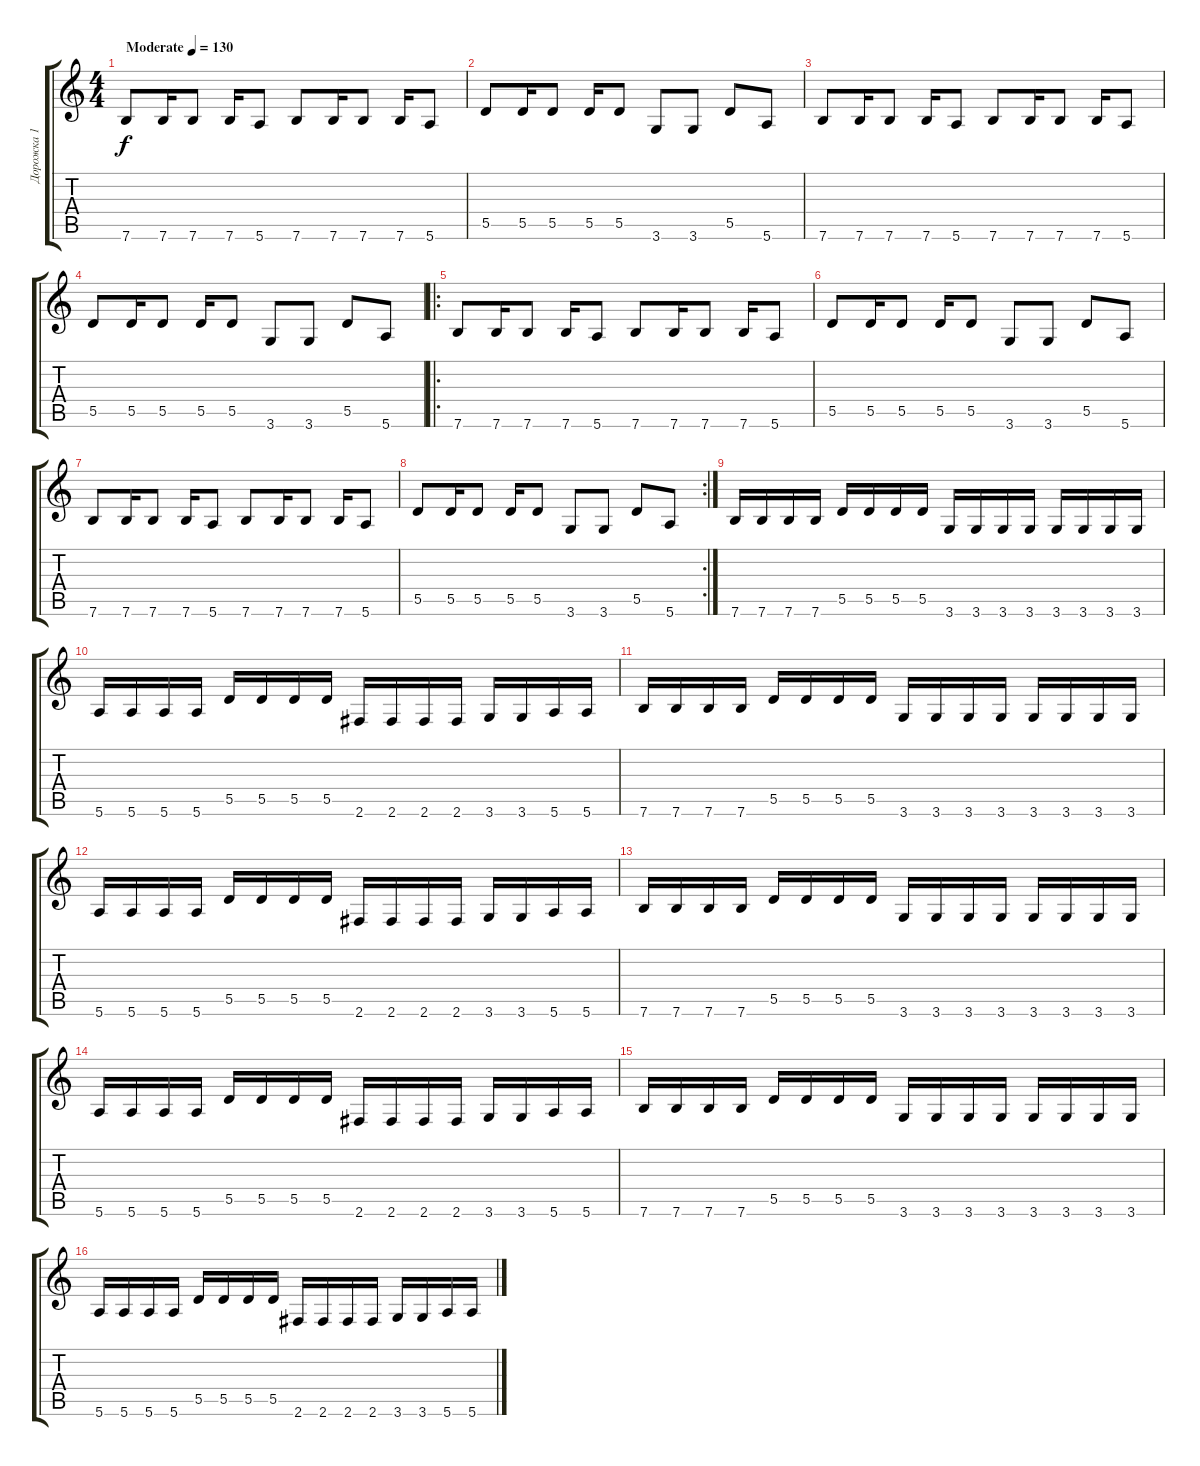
\track ("Дорожка 1" "Дорожка 1") {instrument electricbassfinger}
\staff {score tabs}
\tuning (E4 B3 G3 D3 A2 E2) {hide}
\ts (4 4)
\tempo (130 "Moderate")
\clef g2
\ks c
7.6.8{dy f instrument electricbassfinger} 7.6.16 7.6.8 7.6.16 5.6.8 7.6.8 7.6.16 7.6.8 7.6.16 5.6.8 |
5.5.8 5.5.16 5.5.8 5.5.16 5.5.8 3.6.8 3.6.8 5.5.8 5.6.8 |
7.6.8 7.6.16 7.6.8 7.6.16 5.6.8 7.6.8 7.6.16 7.6.8 7.6.16 5.6.8 |
5.5.8 5.5.16 5.5.8 5.5.16 5.5.8 3.6.8 3.6.8 5.5.8 5.6.8 |
\ro
7.6.8 7.6.16 7.6.8 7.6.16 5.6.8 7.6.8 7.6.16 7.6.8 7.6.16 5.6.8 |
5.5.8 5.5.16 5.5.8 5.5.16 5.5.8 3.6.8 3.6.8 5.5.8 5.6.8 |
7.6.8 7.6.16 7.6.8 7.6.16 5.6.8 7.6.8 7.6.16 7.6.8 7.6.16 5.6.8 |
\rc 2
5.5.8 5.5.16 5.5.8 5.5.16 5.5.8 3.6.8 3.6.8 5.5.8 5.6.8 |
7.6.16 7.6.16 7.6.16 7.6.16 5.5.16 5.5.16 5.5.16 5.5.16 3.6.16 3.6.16 3.6.16 3.6.16 3.6.16 3.6.16 3.6.16 3.6.16 |
5.6.16 5.6.16 5.6.16 5.6.16 5.5.16 5.5.16 5.5.16 5.5.16 2.6.16 2.6.16 2.6.16 2.6.16 3.6.16 3.6.16 5.6.16 5.6.16 |
7.6.16 7.6.16 7.6.16 7.6.16 5.5.16 5.5.16 5.5.16 5.5.16 3.6.16 3.6.16 3.6.16 3.6.16 3.6.16 3.6.16 3.6.16 3.6.16 |
5.6.16 5.6.16 5.6.16 5.6.16 5.5.16 5.5.16 5.5.16 5.5.16 2.6.16 2.6.16 2.6.16 2.6.16 3.6.16 3.6.16 5.6.16 5.6.16 |
7.6.16 7.6.16 7.6.16 7.6.16 5.5.16 5.5.16 5.5.16 5.5.16 3.6.16 3.6.16 3.6.16 3.6.16 3.6.16 3.6.16 3.6.16 3.6.16 |
5.6.16 5.6.16 5.6.16 5.6.16 5.5.16 5.5.16 5.5.16 5.5.16 2.6.16 2.6.16 2.6.16 2.6.16 3.6.16 3.6.16 5.6.16 5.6.16 |
7.6.16 7.6.16 7.6.16 7.6.16 5.5.16 5.5.16 5.5.16 5.5.16 3.6.16 3.6.16 3.6.16 3.6.16 3.6.16 3.6.16 3.6.16 3.6.16 |
5.6.16 5.6.16 5.6.16 5.6.16 5.5.16 5.5.16 5.5.16 5.5.16 2.6.16 2.6.16 2.6.16 2.6.16 3.6.16 3.6.16 5.6.16 5.6.16
